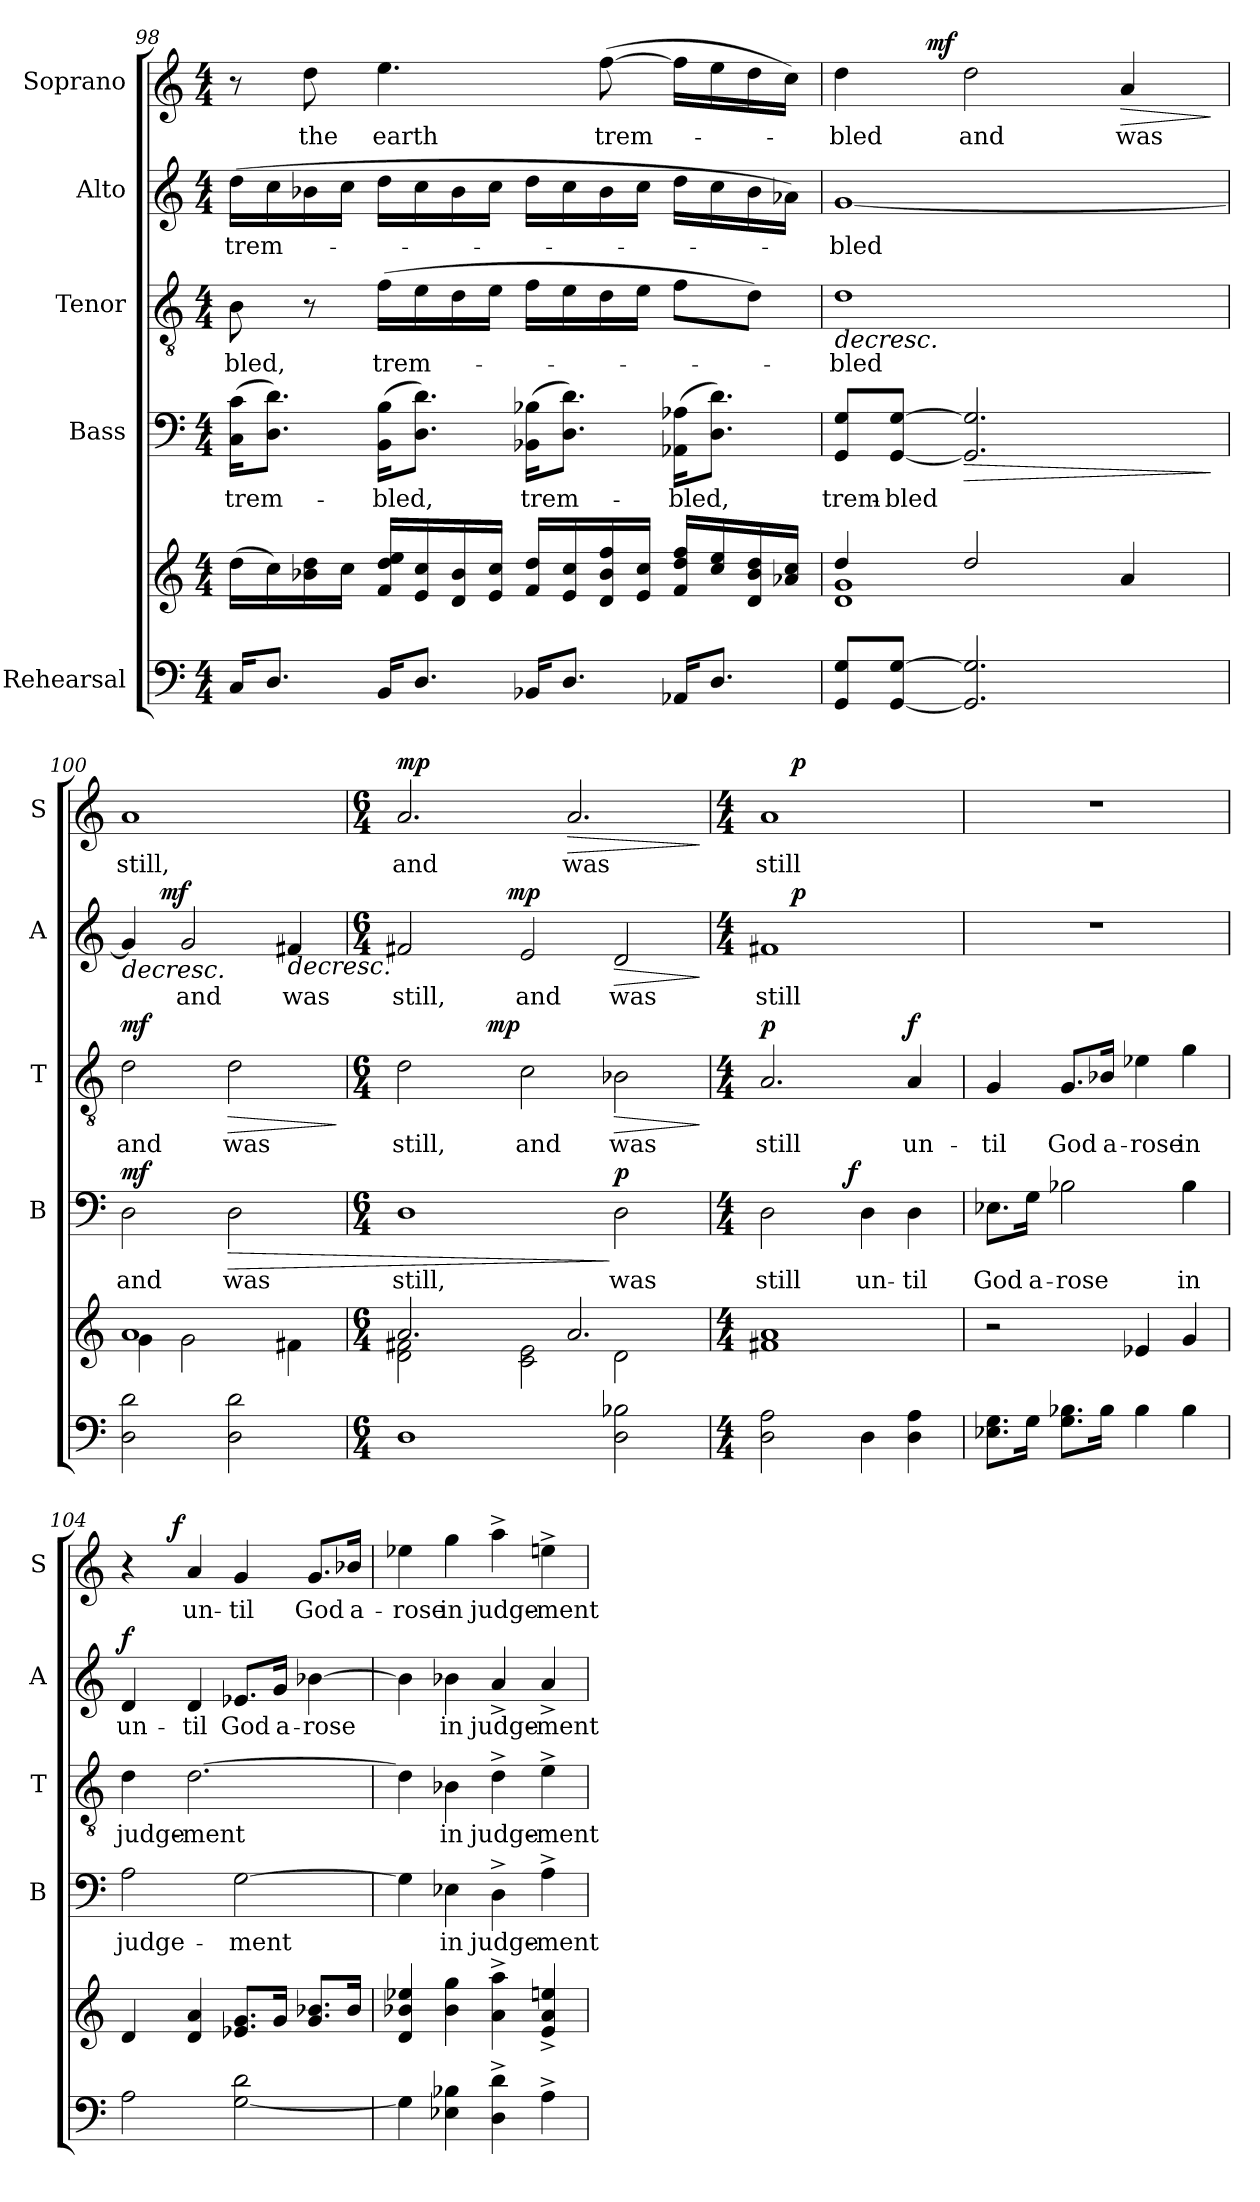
**kern	**kern	**kern	**text	**dynam	**kern	**text	**dynam	**kern	**text	**dynam	**kern	**text	**dynam
*part5	*part5	*part4	*part4	*part4	*part3	*part3	*part3	*part2	*part2	*part2	*part1	*part1	*part1
*staff6	*staff5	*staff4	*staff4	*staff4	*staff3	*staff3	*staff3	*staff2	*staff2	*staff2	*staff1	*staff1	*staff1
*I"Rehearsal	*	*I"Bass	*	*	*I"Tenor	*	*	*I"Alto	*	*	*I"Soprano	*	*
*	*	*I'B	*	*	*I'T	*	*	*I'A	*	*	*I'S	*	*
!!LO:PB:g=z
*clefF4	*clefG2	*clefF4	*	*	*clefGv2	*	*	*clefG2	*	*	*clefG2	*	*
*k[]	*k[]	*k[]	*	*	*k[]	*	*	*k[]	*	*	*k[]	*	*
*C:	*C:	*C:	*	*	*C:	*	*	*C:	*	*	*C:	*	*
*M4/4	*M4/4	*M4/4	*	*	*M4/4	*	*	*M4/4	*	*	*M4/4	*	*
=98	=98	=98	=98	=98	=98	=98	=98	=98	=98	=98	=98	=98	=98
!	!	!	!LO:LY:b	!	!	!LO:LY:b	!	!	!LO:LY:b	!	!	!	!
16C/KL	(>16dd\LL	(>16C\ 16c\KL	trem-	.	8B\	-bled,	.	(>16dd\LL	trem-	.	8r	.	.
8.D/J	16cc\)	8.D\ 8.d\J)	.	.	.	.	.	16cc\	.	.	.	.	.
!	!	!	!	!	!	!	!	!	!	!	!	!LO:LY:b	!
.	16b-X\ 16dd\	.	.	.	8r	.	.	16b-X\	.	.	8dd\	the	.
.	16cc\JJ	.	.	.	.	.	.	16cc\JJ	.	.	.	.	.
!	!	!	!LO:LY:b	!	!	!LO:LY:b	!	!	!	!	!	!LO:LY:b	!
16BB/KL	16f/ 16dd/ 16ee/LL	(>16BB\ 16B\KL	-bled,	.	(>16f\LL	trem-	.	16dd\LL	.	.	4.ee\	earth	.
8.D/J	16e/ 16cc/	8.D\ 8.d\J)	.	.	16e\	.	.	16cc\	.	.	.	.	.
.	16d/ 16b-/	.	.	.	16d\	.	.	16b-\	.	.	.	.	.
.	16e/ 16cc/JJ	.	.	.	16e\JJ	.	.	16cc\JJ	.	.	.	.	.
!	!	!	!LO:LY:b	!	!	!	!	!	!	!	!	!	!
16BB-X/KL	16f/ 16dd/LL	(>16BB-X\ 16B-X\KL	trem-	.	16f\LL	.	.	16dd\LL	.	.	.	.	.
8.D/J	16e/ 16cc/	8.D\ 8.d\J)	.	.	16e\	.	.	16cc\	.	.	.	.	.
!	!	!	!	!	!	!	!	!	!	!	!	!LO:LY:b	!
.	16d/ 16b-/ 16ff/	.	.	.	16d\	.	.	16b-\	.	.	(>[>8ff\	trem-	.
.	16e/ 16cc/JJ	.	.	.	16e\JJ	.	.	16cc\JJ	.	.	.	.	.
!	!	!	!LO:LY:b	!	!	!	!	!	!	!	!	!	!
16AA-X/KL	16f/ 16dd/ 16ff/LL	(>16AA-X\ 16A-X\KL	-bled,	.	8f\L	.	.	16dd\LL	.	.	16ff\LL]	.	.
8.D/J	16cc/ 16ee/	8.D\ 8.d\J)	.	.	.	.	.	16cc\	.	.	16ee\	.	.
.	16d/ 16b-/ 16dd/	.	.	.	8d\J)	.	.	16b-\	.	.	16dd\	.	.
.	16a-X/ 16cc/JJ	.	.	.	.	.	.	16a-X\JJ)	.	.	16cc\JJ)	.	.
=99	=99	=99	=99	=99	=99	=99	=99	=99	=99	=99	=99	=99	=99
*	*^	*	*	*	*	*	*	*	*	*	*	*	*
!	!	!	!	!LO:LY:b	!	!	!LO:LY:b	!LO:HP:b	!	!LO:LY:b	!	!	!LO:LY:b	!
*	*	*	*	*	*	*	*	*	*	*	*	*^	*	*
8GG/ 8G/L	4dd/	1d 1g	8GG/ 8G/L	trem-	.	1d	-bled	>	[<1g	-bled	.	4dd\	8.ryy	-bled	.
!	!	!	!	!LO:LY:b	!	!	!	!	!	!	!	!	!	!	!
[<8GG/ [>8G/J	.	.	[<8GG/ [>8G/J	-bled	.	.	.	.	.	.	.	.	.	.	.
!	!	!	!	!	!	!	!	!	!	!	!	!	!	!	!LO:DY:a
.	.	.	.	.	.	.	.	.	.	.	.	.	2ryy	.	mf
!	!	!	!	!	!LO:HP:b	!	!	!	!	!	!	!	!	!LO:LY:b	!
2.GG/] 2.G/]	2dd/	.	2.GG/] 2.G/]	.	>	.	.	.	.	.	.	2dd\	.	and	.
.	.	.	.	.	.	.	.	.	.	.	.	.	4ryy	.	.
!	!	!	!	!	!	!	!	!	!	!	!	!	!	!LO:LY:b	!LO:HP:b
.	4a/	.	.	.	.	.	.	.	.	.	.	4a/	.	was	>
.	.	.	.	.	.	.	.	.	.	.	.	.	16ryy	.	.
*	*v	*v	*	*	*	*	*	*	*	*	*	*	*	*	*
.	.	.	.	]	.	.	.	.	.	.	.	.	.	]
=100	=100	=100	=100	=100	=100	=100	=100	=100	=100	=100	=100	=100	=100	=100
*	*^	*	*	*	*	*	*	*	*	*	*	*	*	*
!	!	!	!	!LO:LY:b	!LO:DY:a	!	!LO:LY:b	!LO:DY:a	!	!	!LO:HP:b	!	!	!LO:LY:b	!
*	*	*	*	*	*	*	*	*	*^	*	*	*v	*v	*	*
2D\ 2d\	1a	4g\	2D\	and	mf	2d\	and	mf	4g/]	8.ryy	.	>	1a	still,	.
!	!	!	!	!	!	!	!	!	!	!	!	!LO:DY:a	!	!	!
.	.	.	.	.	.	.	.	.	.	2ryy	.	mf	.	.	.
!	!	!	!	!	!	!	!	!	!	!	!LO:LY:b	!	!	!	!
.	.	2g\	.	.	.	.	.	.	2g/	.	and	]	.	.	.
!	!	!	!	!LO:LY:b	!LO:HP:b	!	!LO:LY:b	!LO:HP:n=1:b	!	!	!	!	!	!	!
2D\ 2d\	.	.	2D\	was	>	2d\	was	] >	.	.	.	.	.	.	.
.	.	.	.	.	.	.	.	.	.	4ryy	.	.	.	.	.
!	!	!	!	!	!	!	!	!	!	!	!LO:LY:b	!LO:HP:b	!	!	!
.	.	4f#X\	.	.	.	.	.	.	4f#X/	.	was	>	.	.	.
.	.	.	.	.	.	.	.	.	.	16ryy	.	.	.	.	.
*	*v	*v	*	*	*	*	*	*	*	*	*	*	*	*	*
.	.	.	.	.	.	.	]	.	.	.	.	.	.	.
=101	=101	=101	=101	=101	=101	=101	=101	=101	=101	=101	=101	=101	=101	=101
*M6/4	*M6/4	*M6/4	*	*	*M6/4	*	*	*M6/4	*	*	*	*M6/4	*	*
*	*^	*	*	*	*	*	*	*	*	*	*	*	*	*
!	!	!	!	!LO:LY:b	!	!	!LO:LY:b	!	!	!	!LO:LY:b	!	!	!LO:LY:b	!LO:DY:a
*	*	*	*	*	*	*^	*	*	*	*	*	*	*	*	*
1D	2.a/	2d\ 2f#X\	1D	still,	.	2d\	4ryy	still,	.	2f#X/	4...ryy	still,	.	2.a/	and	mp
.	.	.	.	.	.	.	8ryy	.	.	.	.	.	.	.	.	.
.	.	.	.	.	.	.	32ryy	.	.	.	.	.	.	.	.	.
!	!	!	!	!	!	!	!	!	!LO:DY:a	!	!	!	!	!	!	!
.	.	.	.	.	.	.	1ryy	.	mp	.	.	.	.	.	.	.
!	!	!	!	!	!	!	!	!	!	!	!	!	!LO:DY:a	!	!	!
.	.	.	.	.	.	.	.	.	.	.	1ryy	.	mp	.	.	.
!	!	!	!	!	!	!	!	!LO:LY:b	!	!	!	!LO:LY:b	!	!	!	!
.	.	2c\ 2e\	.	.	.	2c\	.	and	.	2e/	.	and	]	.	.	.
!	!	!	!	!	!	!	!	!	!	!	!	!	!	!	!LO:LY:b	!LO:HP:b
.	2.a/	.	.	.	.	.	.	.	.	.	.	.	.	2.a/	was	>
!	!	!	!	!LO:LY:b	!LO:DY:n=1:a	!	!	!LO:LY:b	!LO:HP:b	!	!	!LO:LY:b	!LO:HP:b	!	!	!
2D\ 2B-X\	.	2d\	2D\	was	] p	2B-X\	.	was	>	2d/	.	was	>	.	.	.
.	.	.	.	.	.	.	16.ryy	.	.	.	.	.	.	.	.	.
.	.	.	.	.	.	.	.	.	.	.	32ryy	.	.	.	.	.
*	*v	*v	*	*	*	*	*	*	*	*	*	*	*	*	*	*
.	.	.	.	.	.	.	.	]	.	.	.	]	.	.	]
*	*	*	*	*	*v	*v	*	*	*	*	*	*	*	*	*
=102	=102	=102	=102	=102	=102	=102	=102	=102	=102	=102	=102	=102	=102	=102
*M4/4	*M4/4	*M4/4	*	*	*M4/4	*	*	*M4/4	*	*	*	*M4/4	*	*
*	*	*	*	*	*^	*	*	*	*	*	*	*	*	*
!	!	!	!LO:LY:b	!	!	!	!LO:LY:b	!LO:DY:a	!	!	!LO:LY:b	!	!	!LO:LY:b	!
*	*	*^	*	*	*v	*v	*	*	*	*	*	*	*^	*	*
2D\ 2A\	1f#X 1a	2D\	4...ryy	still	.	2.A/	still	p	1f#X	8ryy	still	.	1a	8ryy	still	.
!	!	!	!	!	!	!	!	!	!	!	!	!LO:DY:a	!	!	!	!LO:DY:a
.	.	.	.	.	.	.	.	.	.	2..ryy	.	p	.	2..ryy	.	p
!	!	!	!	!	!LO:DY:a	!	!	!	!	!	!	!	!	!	!	!
.	.	.	2ryy	.	f	.	.	.	.	.	.	.	.	.	.	.
!	!	!	!	!LO:LY:b	!	!	!	!	!	!	!	!	!	!	!	!
4D\	.	4D\	.	un-	.	.	.	.	.	.	.	.	.	.	.	.
!	!	!	!	!LO:LY:b	!	!	!LO:LY:b	!LO:DY:a	!	!	!	!	!	!	!	!
4D\ 4A\	.	4D\	.	-til	.	4A/	un-	f	.	.	.	.	.	.	.	.
.	.	.	32ryy	.	.	.	.	.	.	.	.	.	.	.	.	.
!!LO:LB:g=z
=103	=103	=103	=103	=103	=103	=103	=103	=103	=103	=103	=103	=103	=103	=103	=103	=103
!	!	!	!	!LO:LY:b	!	!	!LO:LY:b	!	!	!	!	!	!	!	!	!
*	*	*	*	*	*	*	*	*	*v	*v	*	*	*	*	*	*
*	*	*v	*v	*	*	*	*	*	*	*	*	*v	*v	*	*
8.E-X\ 8.G\L	2r	8.E-X\L	God	.	4G/	-til	.	1r	.	.	1r	.	.
!	!	!	!LO:LY:b	!	!	!	!	!	!	!	!	!	!
16G\Jk	.	16G\Jk	a-	.	.	.	.	.	.	.	.	.	.
!	!	!	!LO:LY:b	!	!	!LO:LY:b	!	!	!	!	!	!	!
8.G\ 8.B-X\L	.	2B-X\	-rose	.	8.G/L	God	.	.	.	.	.	.	.
!	!	!	!	!	!	!LO:LY:b	!	!	!	!	!	!	!
16B-\Jk	.	.	.	.	16B-X/Jk	a-	.	.	.	.	.	.	.
!	!	!	!	!	!	!LO:LY:b	!	!	!	!	!	!	!
4B-\	4e-X/	.	.	.	4e-X\	-rose	.	.	.	.	.	.	.
!	!	!	!LO:LY:b	!	!	!LO:LY:b	!	!	!	!	!	!	!
4B-\	4g/	4B-\	in	.	4g\	in	.	.	.	.	.	.	.
=104	=104	=104	=104	=104	=104	=104	=104	=104	=104	=104	=104	=104	=104
!	!	!	!LO:LY:b	!	!	!LO:LY:b	!	!	!LO:LY:b	!LO:DY:a	!	!	!
*	*	*	*	*	*	*	*	*	*	*	*^	*	*
2A\	4d/	2A\	judge-	.	4d\	judge-	.	4d/	un-	f	4r	8..ryy	.	.
!	!	!	!	!	!	!	!	!	!	!	!	!	!	!LO:DY:a
.	.	.	.	.	.	.	.	.	.	.	.	2ryy	.	f
!	!	!	!	!	!	!LO:LY:b	!	!	!LO:LY:b	!	!	!	!LO:LY:b	!
.	4d/ 4a/	.	.	.	[>2.d\	-ment	.	4d/	-til	.	4a/	.	un-	.
!	!	!	!LO:LY:b	!	!	!	!	!	!LO:LY:b	!	!	!	!LO:LY:b	!
[>2G\ 2d\	8.e-X/ 8.g/L	[>2G\	-ment	.	.	.	.	8.e-X/L	God	.	4g/	.	-til	.
!	!	!	!	!	!	!	!	!	!LO:LY:b	!	!	!	!	!
.	16g/Jk	.	.	.	.	.	.	16g/Jk	a-	.	.	.	.	.
.	.	.	.	.	.	.	.	.	.	.	.	4ryy	.	.
!	!	!	!	!	!	!	!	!	!LO:LY:b	!	!	!	!LO:LY:b	!
.	8.g/ 8.b-X/L	.	.	.	.	.	.	[>4b-X\	-rose	.	8.g/L	.	God	.
!	!	!	!	!	!	!	!	!	!	!	!	!	!LO:LY:b	!
.	16b-/Jk	.	.	.	.	.	.	.	.	.	16b-X/Jk	.	a-	.
.	.	.	.	.	.	.	.	.	.	.	.	32ryy	.	.
=105	=105	=105	=105	=105	=105	=105	=105	=105	=105	=105	=105	=105	=105	=105
!	!	!	!	!	!	!	!	!	!	!	!	!	!LO:LY:b	!
*	*	*	*	*	*	*	*	*	*	*	*v	*v	*	*
4G\]	4d/ 4b-X/ 4ee-X/	4G\]	.	.	4d\]	.	.	4b-\]	.	.	4ee-X\	-rose	.
!	!	!	!LO:LY:b	!	!	!LO:LY:b	!	!	!LO:LY:b	!	!	!LO:LY:b	!
4E-X\ 4B-X\	4b-\ 4gg\	4E-X\	in	.	4B-X\	in	.	4b-X\	in	.	4gg\	in	.
!	!	!	!LO:LY:b	!	!	!LO:LY:b	!	!	!LO:LY:b	!	!	!LO:LY:b	!
4D\^> 4d\^>	4a\^> 4aa\^>	4D^>\	judge-	.	4d^>\	judge-	.	4a^</	judge-	.	4aa^>\	judge-	.
!	!	!	!LO:LY:b:rj	!	!	!LO:LY:b:rj	!	!	!LO:LY:b:rj	!	!	!LO:LY:b:rj	!
4A^>\	4e/^< 4a/^< 4een/^<	4A^>\	-ment	.	4e^>\	-ment	.	4a^</	-ment	.	4een^>\	-ment	.
=	=	=	=	=	=	=	=	=	=	=	=	=	=
*-	*-	*-	*-	*-	*-	*-	*-	*-	*-	*-	*-	*-	*-
